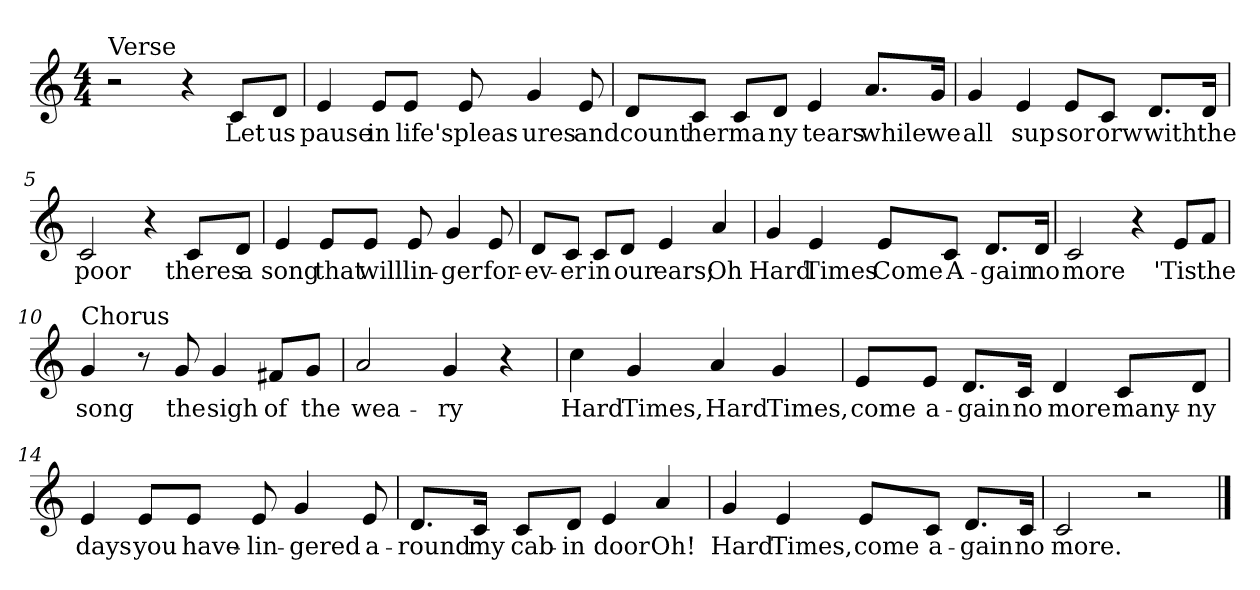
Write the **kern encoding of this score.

**kern	**text
*part1	*part1
*staff1	*staff1
*clefG2	*
*k[]	*
*C:	*
*M4/4	*
=1	=1
!LO:TX:a:t=Verse	!
2r	.
4r	.
!	!LO:LY:b
8c/L	Let
!	!LO:LY:b
8d/J	us
=2	=2
!	!LO:LY:b
4e/	pause
!	!LO:LY:b
8e/L	in
!	!LO:LY:b
8e/J	life's
!	!LO:LY:b
8e/	pleas-
!	!LO:LY:b
4g/	-ures
!	!LO:LY:b
8e/	and
=3	=3
!	!LO:LY:b
8d/L	count
!	!LO:LY:b
8c/J	her
!	!LO:LY:b
8c/L	ma
!	!LO:LY:b
8d/J	ny
!	!LO:LY:b
4e/	tears
!	!LO:LY:b
8.a/L	while
!	!LO:LY:b
16g/Jk	we
!!LO:LB:g=z
=4	=4
!	!LO:LY:b
4g/	all
!	!LO:LY:b
4e/	sup
!	!LO:LY:b
8e/L	sor
!	!LO:LY:b
8c/J	orw
!	!LO:LY:b
8.d/L	with
!	!LO:LY:b
16d/Jk	the
=5	=5
!	!LO:LY:b
2c/	poor
4r	.
!	!LO:LY:b
8c/L	theres
!	!LO:LY:b
8d/J	a
=6	=6
!	!LO:LY:b
4e/	song
!	!LO:LY:b
8e/L	that
!	!LO:LY:b
8e/J	will
!	!LO:LY:b
8e/	lin-
!	!LO:LY:b
4g/	-ger
!	!LO:LY:b
8e/	for-
!!LO:LB:g=z
=7	=7
!	!LO:LY:b
8d/L	-ev-
!	!LO:LY:b
8c/J	-er
!	!LO:LY:b
8c/L	in
!	!LO:LY:b
8d/J	our
!	!LO:LY:b
4e/	ears;
!	!LO:LY:b
4a/	Oh
=8	=8
!	!LO:LY:b
4g/	Hard
!	!LO:LY:b
4e/	Times
!	!LO:LY:b
8e/L	Come
!	!LO:LY:b
8c/J	A-
!	!LO:LY:b
8.d/L	-gain
!	!LO:LY:b
16d/Jk	no
=9	=9
!	!LO:LY:b
2c/	more
4r	.
!	!LO:LY:b
8e/L	'Tis
!	!LO:LY:b
8f/J	the
!!LO:LB:g=z
=10	=10
!LO:TX:a:t=Chorus	!
!	!LO:LY:b
4g/	song
8r	.
!	!LO:LY:b
8g/	the
!	!LO:LY:b
4g/	sigh
!	!LO:LY:b
8f#X/L	of
!	!LO:LY:b
8g/J	the
=11	=11
!	!LO:LY:b
2a/	wea-
!	!LO:LY:b
4g/	-ry
4r	.
=12	=12
!	!LO:LY:b
4cc\	Hard
!	!LO:LY:b
4g/	Times,
!	!LO:LY:b
4a/	Hard
!	!LO:LY:b
4g/	Times,
!!LO:LB:g=z
=13	=13
!	!LO:LY:b
8e/L	come
!	!LO:LY:b
8e/J	a-
!	!LO:LY:b
8.d/L	-gain
!	!LO:LY:b
16c/Jk	no
!	!LO:LY:b
4d/	more
!	!LO:LY:b
8c/L	many-
!	!LO:LY:b
8d/J	-ny
=14	=14
!	!LO:LY:b
4e/	days
!	!LO:LY:b
8e/L	you
!	!LO:LY:b
8e/J	have-
!	!LO:LY:b
8e/	-lin-
!	!LO:LY:b
4g/	-gered
!	!LO:LY:b
8e/	a-
=15	=15
!	!LO:LY:b
8.d/L	-round
!	!LO:LY:b
16c/Jk	my
!	!LO:LY:b
8c/L	cab-
!	!LO:LY:b
8d/J	-in
!	!LO:LY:b
4e/	door
!	!LO:LY:b
4a/	Oh!
!!LO:LB:g=z
=16	=16
!	!LO:LY:b
4g/	Hard
!	!LO:LY:b
4e/	Times,
!	!LO:LY:b
8e/L	come
!	!LO:LY:b
8c/J	a-
!	!LO:LY:b
8.d/L	-gain
!	!LO:LY:b
16c/Jk	no
=17	=17
!	!LO:LY:b
2c/	more.
2r	.
==	==
*-	*-
